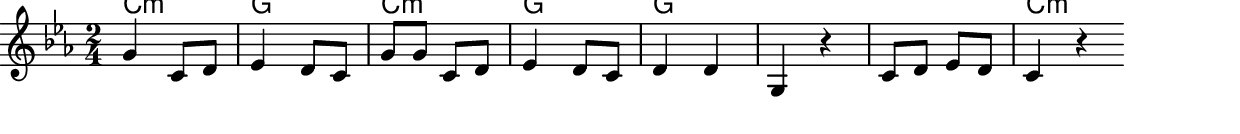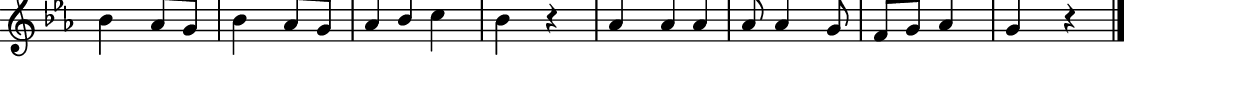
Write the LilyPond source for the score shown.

% MusicXML to Lilypond converter by Kovi

szovegAAA = \lyricmode {  "Jul" -- "csi" -- "ka," "Ter" -- "csi" -- "ke," "jöj" -- "jön" "ve" -- "lem" "Er" -- "csi" -- "be," "ká" -- "vé" -- "ra," "vár" "a" "nagy" -- "ma" -- "ma!" "Vár" -- "hat" "a" "nagy" -- "ma" -- "ma," "meg" "a" "ká" -- "vé," "mert" "ez" "a" "va" -- "sár" -- "nap" "a" "ba" -- "bá" -- "mé!"  }

% Analyzing...
% 1 parts
% 1 Staff
% forceBassClefActive = 
melody = {
% 45 notes in the part
% 1 voices

\new Staff
\new Voice {
% 45 notes
% 16 mesaures

\override Score.RehearsalMark #'break-visibility = #begin-of-line-invisible
% Measure 1
\clef "treble"
\key ees \major
\time 2/4 
g'4 c'8 d'8 
% Measure 2
ees'4 d'8 c'8 
% Measure 3
g'8 g'8 c'8 d'8 
% Measure 4
ees'4 d'8 c'8 
% Measure 5
d'4 d'4 
% Measure 6
g4 r4 
% Measure 7
c'8 d'8 ees'8 d'8 
% Measure 8
c'4 r4 
\override Score.RehearsalMark #'self-alignment-X = #RIGHT
\mark \markup{\fontsize #-0.5 {"Fine"}}
\bar ":|" 
% Measure 9
\break
bes'4 aes'8 g'8 
% Measure 10
bes'4 aes'8 g'8 
% Measure 11
aes'8 bes'8 c''4 
% Measure 12
bes'4 r4 
% Measure 13
aes'4 aes'8 aes'8 
% Measure 14
aes'8 aes'4 g'8 
% Measure 15
f'8 g'8 aes'4 
% Measure 16
g'4 r4 \bar "|." 
} % voice
} % melody


harmonies = \chordmode {
% 11 chords
\germanChords
c4:m s4 g4 s4 c4:m s4 g4 s4 g4 s4 s4 s4 s4 s4 c4:m s4 bes4 s4 s4 s4 f4:m s4 bes4 s4 f4:m s4 s4 s4 s4 s4 g4
}

\include "../../definitions.ly"
